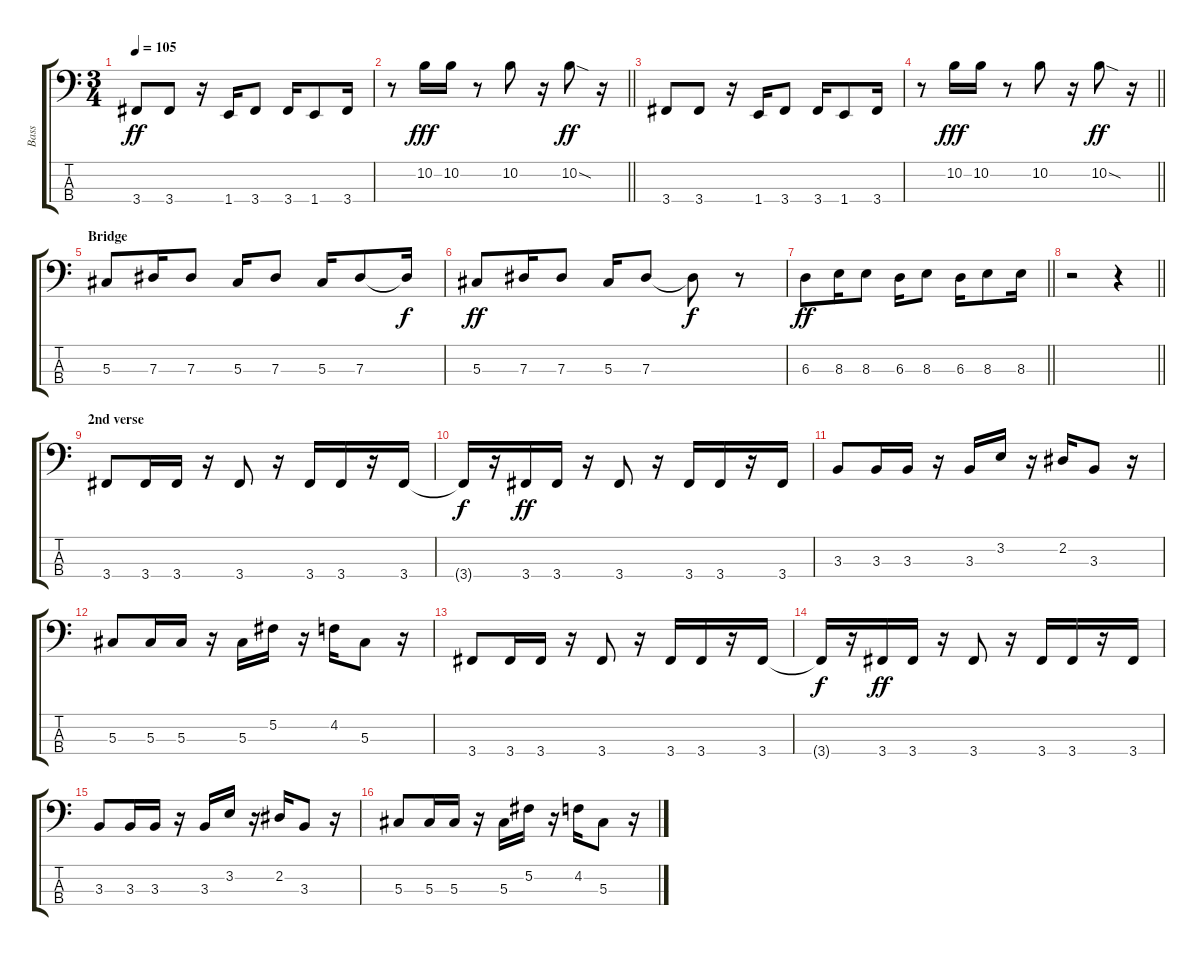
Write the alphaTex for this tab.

\track ("Bass" "Bass") {instrument electricbasspick}
\staff {score tabs}
\tuning (Gb2 Db2 Ab1 Eb1) {hide}
\ts (3 4)
\tempo 105
\clef f4
\ks c
3.4.8{dy ff} 3.4.8 r.16 1.4.16 3.4.8 3.4.16 1.4.8 3.4.16 |
\barLineRight lightlight
r.8 10.2.16{dy fff} 10.2.16 r.8 10.2.8 r.16 10.2{sod}.8{dy ff} r.16 |
3.4.8 3.4.8 r.16 1.4.16 3.4.8 3.4.16 1.4.8 3.4.16 |
\barLineRight lightlight
r.8 10.2.16{dy fff} 10.2.16 r.8 10.2.8 r.16 10.2{sod}.8{dy ff} r.16 |
\section ("" "Bridge")
5.3.8 7.3.16 7.3.8 5.3.16 7.3.8 5.3.16 7.3.8 7.3{t}.16{dy f} |
5.3.8{dy ff} 7.3.16 7.3.8 5.3.16 7.3.8 7.3{t}.8{dy f} r.8 |
\barLineRight lightlight
6.3.8{dy ff} 8.3.16 8.3.8 6.3.16 8.3.8 6.3.16 8.3.8 8.3.16 |
\barLineRight lightlight
r.2 r.4 |
\section ("" "2nd verse")
3.4.8 3.4.16 3.4.16 r.16 3.4.8 r.16 3.4.16 3.4.16 r.16 3.4.16 |
3.4{t}.16{dy f} r.16 3.4.16{dy ff} 3.4.16 r.16 3.4.8 r.16 3.4.16 3.4.16 r.16 3.4.16 |
3.3.8 3.3.16 3.3.16 r.16 3.3.16 3.2.16 r.16 2.2.16 3.3.8 r.16 |
5.3.8 5.3.16 5.3.16 r.16 5.3.16 5.2.16 r.16 4.2.16 5.3.8 r.16 |
3.4.8 3.4.16 3.4.16 r.16 3.4.8 r.16 3.4.16 3.4.16 r.16 3.4.16 |
3.4{t}.16{dy f} r.16 3.4.16{dy ff} 3.4.16 r.16 3.4.8 r.16 3.4.16 3.4.16 r.16 3.4.16 |
3.3.8 3.3.16 3.3.16 r.16 3.3.16 3.2.16 r.16 2.2.16 3.3.8 r.16 |
5.3.8 5.3.16 5.3.16 r.16 5.3.16 5.2.16 r.16 4.2.16 5.3.8 r.16
